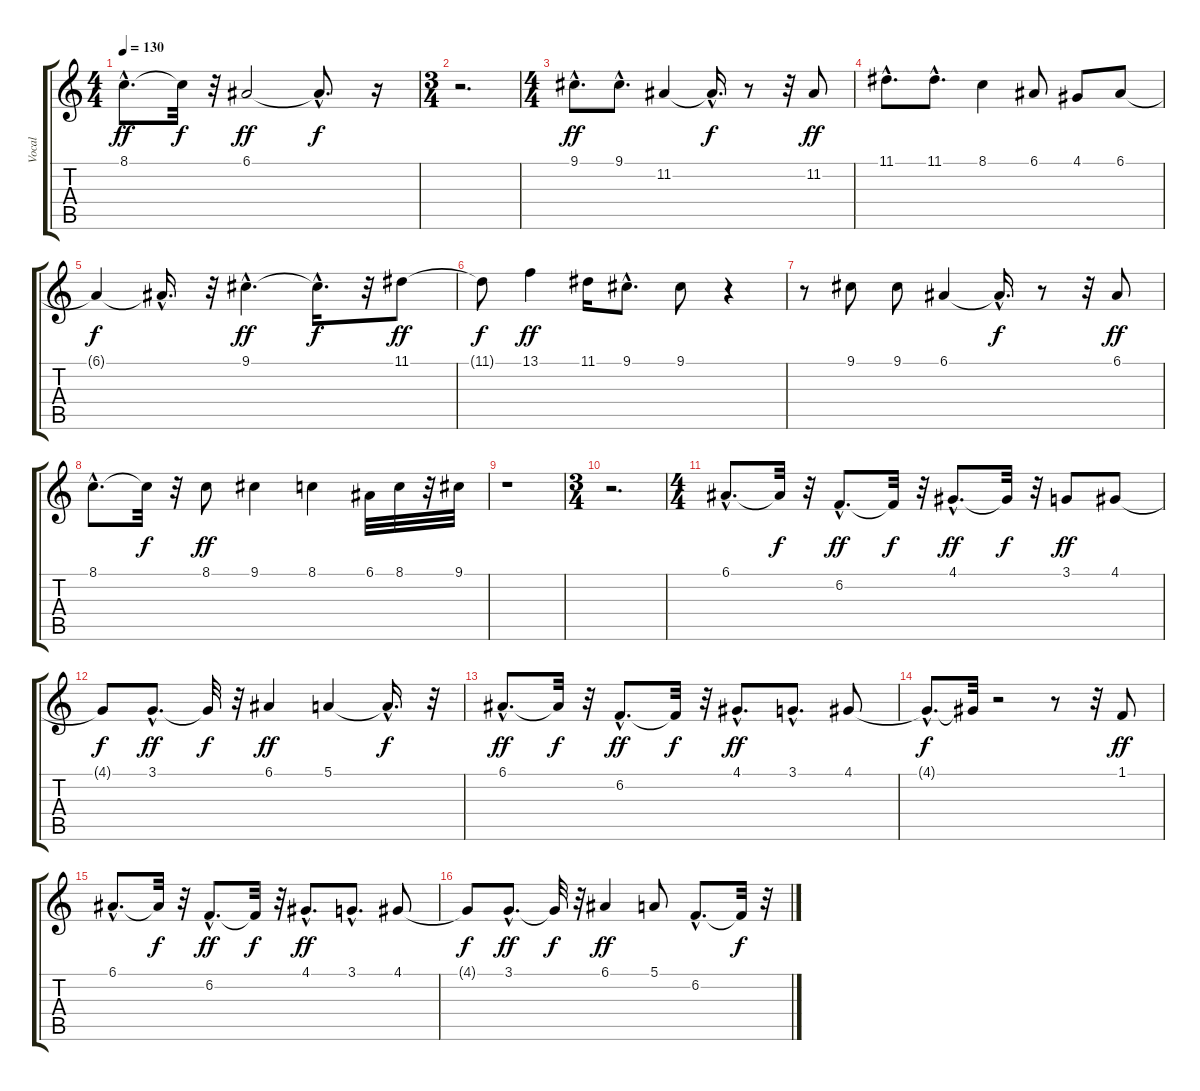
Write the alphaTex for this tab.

\track ("Vocal" "Vocal") {instrument voiceoohs}
\staff {score tabs}
\tuning (E4 B3 G3 D3 A2 E2) {hide}
\ts (4 4)
\tempo 130
\clef g2
\ks c
8.1{hac}.8{d dy ff} 8.1{t}.32{dy f} r.32 6.1.2{dy ff} 6.1{hac t}.8{d dy f} r.16 |
\ts (3 4)
r.2{d} |
\ts (4 4)
9.1{hac}.8{d dy ff} 9.1{hac}.8{d} 11.2.4 11.2{hac t}.16{d dy f} r.8 r.32 11.2.8{dy ff} |
11.1{hac}.8{d} 11.1{hac}.8{d} 8.1.4 6.1.8 4.1.8 6.1.8 |
6.1{t}.4{dy f} 6.1{hac t}.16{d} r.32 9.1{hac}.4{d dy ff} 9.1{hac t}.16{d dy f} r.32 11.1.8{dy ff} |
11.1{t}.8{dy f} 13.1.4{dy ff} 11.1.16 9.1{hac}.8{d} 9.1.8 r.4 |
r.8 9.1.8 9.1.8 6.1.4 6.1{hac t}.16{d dy f} r.8 r.32 6.1.8{dy ff} |
8.1{hac}.8{d} 8.1{t}.32{dy f} r.32 8.1.8{dy ff} 9.1.4 8.1.4 6.1.32 8.1.32 r.32 9.1.32 |
r.1 |
\ts (3 4)
r.2{d} |
\ts (4 4)
6.1{hac}.8{d} 6.1{t}.32{dy f} r.32 6.2{hac}.8{d dy ff} 6.2{t}.32{dy f} r.32 4.1{hac}.8{d dy ff} 4.1{t}.32{dy f} r.32 3.1.8{dy ff} 4.1.8 |
4.1{t}.8{dy f} 3.1{hac}.8{d dy ff} 3.1{t}.32{dy f} r.32 6.1.4{dy ff} 5.1.4 5.1{hac t}.16{d dy f} r.32 |
6.1{hac}.8{d dy ff} 6.1{t}.32{dy f} r.32 6.2{hac}.8{d dy ff} 6.2{t}.32{dy f} r.32 4.1{hac}.8{d dy ff} 3.1{hac}.8{d} 4.1.8 |
4.1{hac t}.8{d dy f} 4.1{t}.32 r.2 r.8 r.32 1.1.8{dy ff} |
6.1{hac}.8{d} 6.1{t}.32{dy f} r.32 6.2{hac}.8{d dy ff} 6.2{t}.32{dy f} r.32 4.1{hac}.8{d dy ff} 3.1{hac}.8{d} 4.1.8 |
4.1{t}.8{dy f} 3.1{hac}.8{d dy ff} 3.1{t}.32{dy f} r.32 6.1.4{dy ff} 5.1.8 6.2{hac}.8{d} 6.2{t}.32{dy f} r.32
